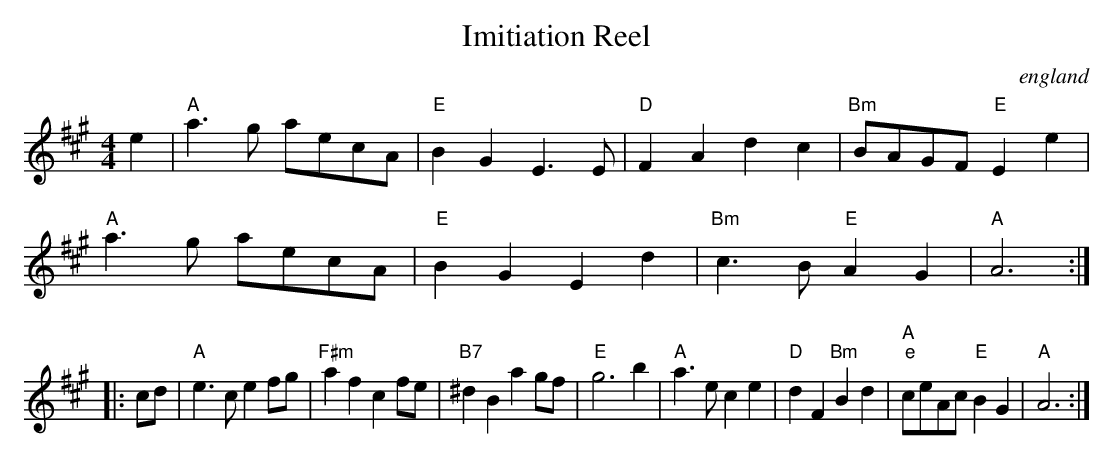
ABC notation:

X:1
T:Imitiation Reel
O:england
M:4/4
L:1/4
K:A
e|"A"a3/2g/2 a/2e/2c/2A/2|"E"BG E3/2E/2|"D"FA dc|"Bm"B/2A/2G/2F/2 "E"Ee|
"A"a3/2g/2 a/2e/2c/2A/2|"E"BG Ed|"Bm"c3/2B/2 "E"AG|"A"A3::
c/2d/2|"A"e3/2c/2 ef/2g/2|"F#m"af cf/2e/2|"B7"^dB ag/2f/2|"E"g3b|"A"a3/2e/2 ce\
|"D"dF "Bm"Bd|"A""e"c/2e/2A/2c/2 "E"BG|"A"A3:|
